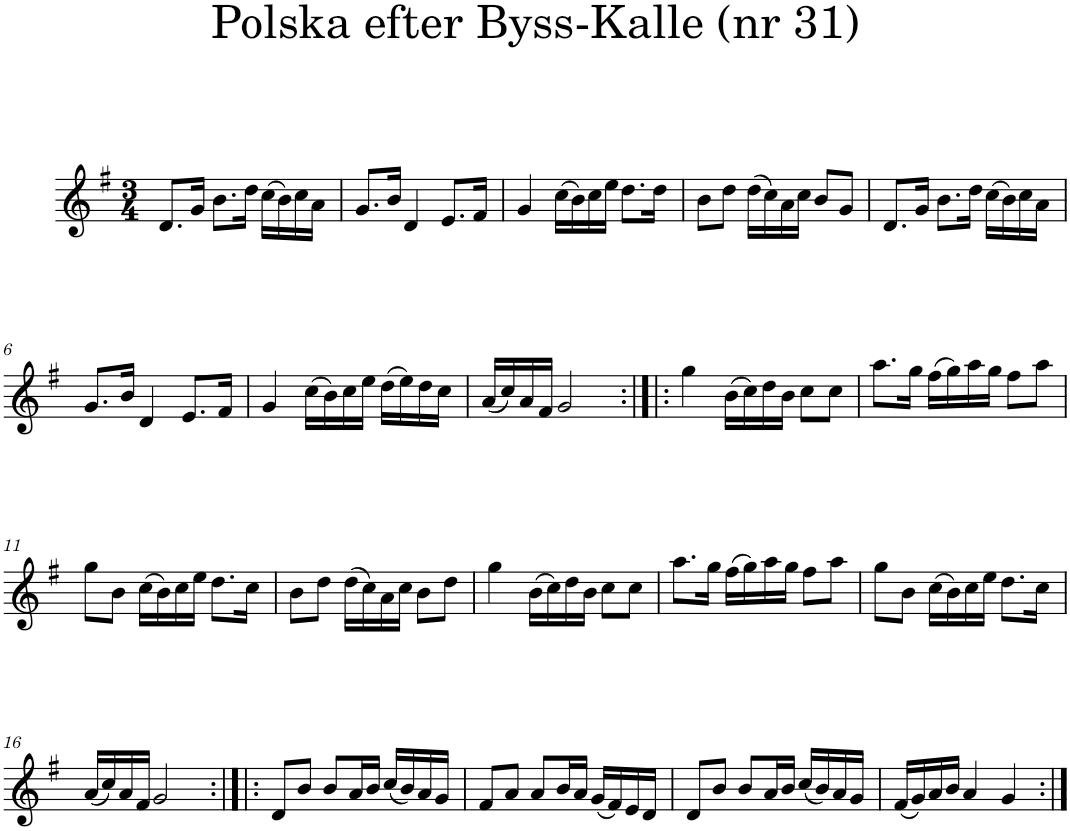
**kern
*part1
*staff1
*I"Piano
*I'Pno
*clefG2
*k[f#]
*G:
*M3/4
=1
8.d/L
16g/Jk
8.b\L
16dd\Jk
(16cc\LL
16b\)
16cc\
16a\JJ
=2
8.g/L
16b/Jk
4d/
8.e/L
16f#/Jk
=3
4g/
(16cc\LL
16b\)
16cc\
16ee\JJ
8.dd\L
16dd\Jk
=4
8b\L
8dd\J
(16dd\LL
16cc\)
16a\
16cc\JJ
8b/L
8g/J
=5
8.d/L
16g/Jk
8.b\L
16dd\Jk
(16cc\LL
16b\)
16cc\
16a\JJ
!!LO:LB:g=z
=6
8.g/L
16b/Jk
4d/
8.e/L
16f#/Jk
=7
4g/
(16cc\LL
16b\)
16cc\
16ee\JJ
(16dd\LL
16ee\)
16dd\
16cc\JJ
=8
(16a/LL
16cc/)
16a/
16f#/JJ
2g/
=9:|!|:
4gg\
(16b\LL
16cc\)
16dd\
16b\JJ
8cc\L
8cc\J
=10
8.aa\L
16gg\Jk
(16ff#\LL
16gg\)
16aa\
16gg\JJ
8ff#\L
8aa\J
!!LO:LB:g=z
=11
8gg\L
8b\J
(16cc\LL
16b\)
16cc\
16ee\JJ
8.dd\L
16cc\Jk
=12
8b\L
8dd\J
(16dd\LL
16cc\)
16a\
16cc\JJ
8b\L
8dd\J
=13
4gg\
(16b\LL
16cc\)
16dd\
16b\JJ
8cc\L
8cc\J
=14
8.aa\L
16gg\Jk
(16ff#\LL
16gg\)
16aa\
16gg\JJ
8ff#\L
8aa\J
=15
8gg\L
8b\J
(16cc\LL
16b\)
16cc\
16ee\JJ
8.dd\L
16cc\Jk
!!LO:LB:g=z
=16
(16a/LL
16cc/)
16a/
16f#/JJ
2g/
=17:|!|:
8d/L
8b/J
8b/L
16a/L
16b/JJ
(16cc/LL
16b/)
16a/
16g/JJ
=18
8f#/L
8a/J
8a/L
16b/L
16a/JJ
(16g/LL
16f#/)
16e/
16d/JJ
=19
8d/L
8b/J
8b/L
16a/L
16b/JJ
(16cc/LL
16b/)
16a/
16g/JJ
=20
(16f#/LL
16g/)
16a/
16b/JJ
4a/
4g/
=:|!
*-
